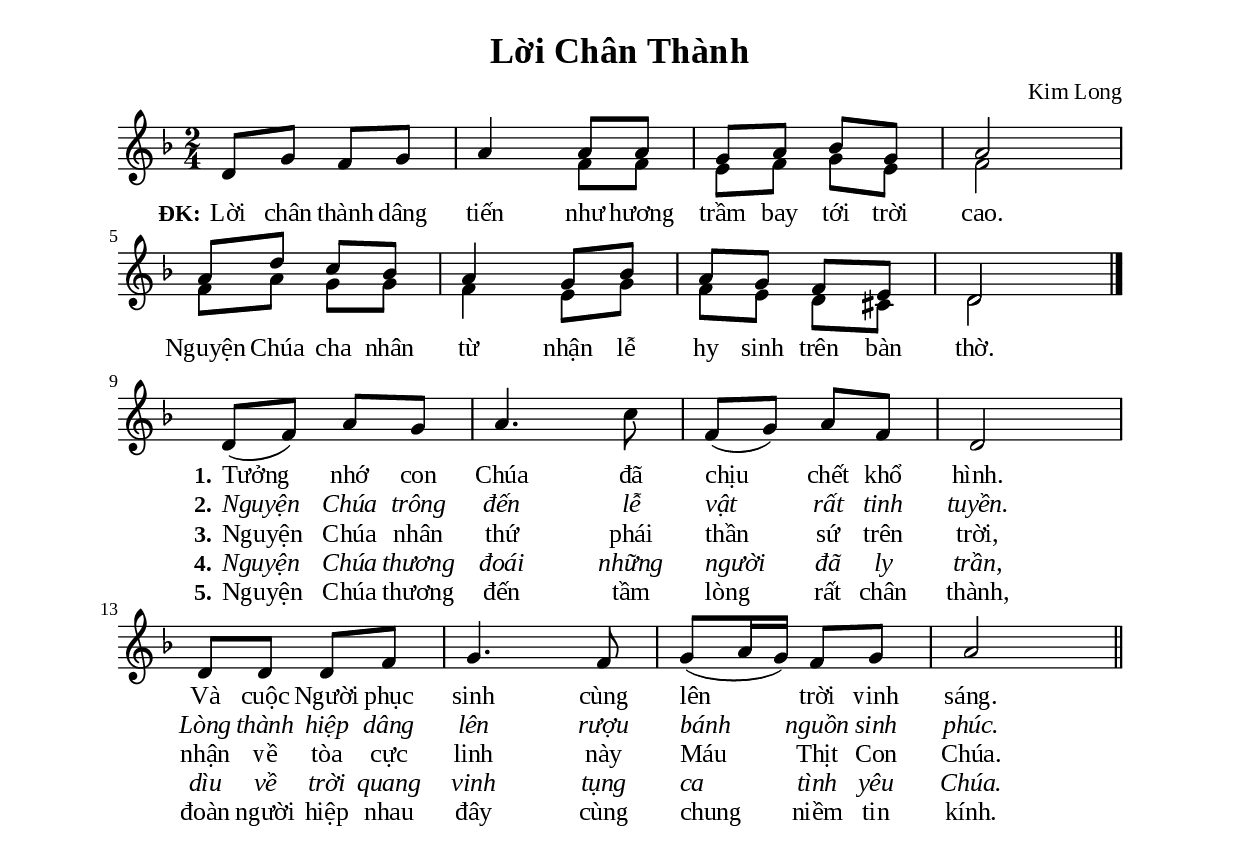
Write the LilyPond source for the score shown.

% Cài đặt chung
\version "2.20.0"
\include "english.ly"

\header {
  title = "Lời Chân Thành"
  composer = "Kim Long"
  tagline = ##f
}

global = {
  \key f \major
  \time 2/4
}

\paper {
  #(set-paper-size "a4")
  top-margin = 15\mm
  bottom-margin = 15\mm
  left-margin = 20\mm
  right-margin = 20\mm
  indent = #0
  #(define fonts
	 (make-pango-font-tree "Liberation Serif"
	 		       "Liberation Serif"
			       "Liberation Serif"
			       (/ 20 20)))
}

inNghieng = { \override LyricText.font-shape = #'italic }

% Nhạc điệp khúc
nhacDiepKhucSop = \relative c' {
  d8 g f g |
  a4 a8 a |
  g a bf g |
  a2 |
  a8 d c bf |
  a4 g8 bf |
  a g f e |
  d2 \bar "|."
}

nhacDiepKhucBass = \relative c' {
  \skip 2.
  f8 f |
  e f g e |
  f2 |
  f8 a g g |
  f4 e8 g |
  f e d cs |
  d2
}

% Nhạc phiên khúc
nhacPhienKhuc = \relative c' {
  \set Score.currentBarNumber = #9
  d8 (f) a g |
  a4. c8 |
  f, (g) a f |
  d2 |
  d8 d d f |
  g4. f8 |
  g (a16 g) f8 g |
  a2 \bar "||"
}

% Lời điệp khúc
loiDiepKhuc = \lyricmode {
  \set stanza = #"ĐK:"
  Lời chân thành dâng tiến
  như hương trầm bay tới trời cao.
  Nguyện Chúa cha nhân từ
  nhận lễ hy sinh trên bàn thờ.
}

% Lời phiên khúc
loiPhienKhucMot = \lyricmode {
  \set stanza = #"1."
  Tưởng nhớ con Chúa đã chịu chết khổ hình.
  Và cuộc Người phục sinh cùng lên trời vinh sáng.
}

loiPhienKhucHai = \lyricmode {
  \set stanza = #"2."
  Nguyện Chúa trông đến lễ vật rất tinh tuyền.
  Lòng thành hiệp dâng lên rượu bánh nguồn sinh phúc.
}

loiPhienKhucBa = \lyricmode {
  \set stanza = #"3."
  Nguyện Chúa nhân thứ phái thần sứ trên trời,
  nhận về tòa cực linh này Máu Thịt Con Chúa.
}

loiPhienKhucBon = \lyricmode {
  \set stanza = #"4."
  Nguyện Chúa thương đoái những người đã ly trần,
  dìu về trời quang vinh tụng ca tình yêu Chúa.
}

loiPhienKhucNam = \lyricmode {
  \set stanza = #"5."
  Nguyện Chúa thương đến tầm lòng rất chân thành,
  đoàn người hiệp nhau đây cùng chung niềm tin kính.
}

% Dàn trang
\score {
  \new ChoirStaff <<
    \new Staff = chorus <<
      \new Voice = "sopranos" {
        \voiceOne \global \stemUp \nhacDiepKhucSop
      }
      \new Voice = "basses" {
        \voiceTwo \global \stemDown \nhacDiepKhucBass
      }
    >>
    \new Lyrics = basses
    \context Lyrics = basses \lyricsto sopranos \loiDiepKhuc
  >>
}

\score {
  \new ChoirStaff <<
    \new Staff = verses <<
      \override Staff.TimeSignature.transparent = ##t
      \new Voice = "verse" {
        \global \stemNeutral \nhacPhienKhuc
      }
    >>
    \new Lyrics \lyricsto verse \loiPhienKhucMot
    \new Lyrics \with \inNghieng \lyricsto verse \loiPhienKhucHai
    \new Lyrics \lyricsto verse \loiPhienKhucBa
    \new Lyrics \with \inNghieng \lyricsto verse \loiPhienKhucBon
    \new Lyrics \lyricsto verse \loiPhienKhucNam
  >>
}
